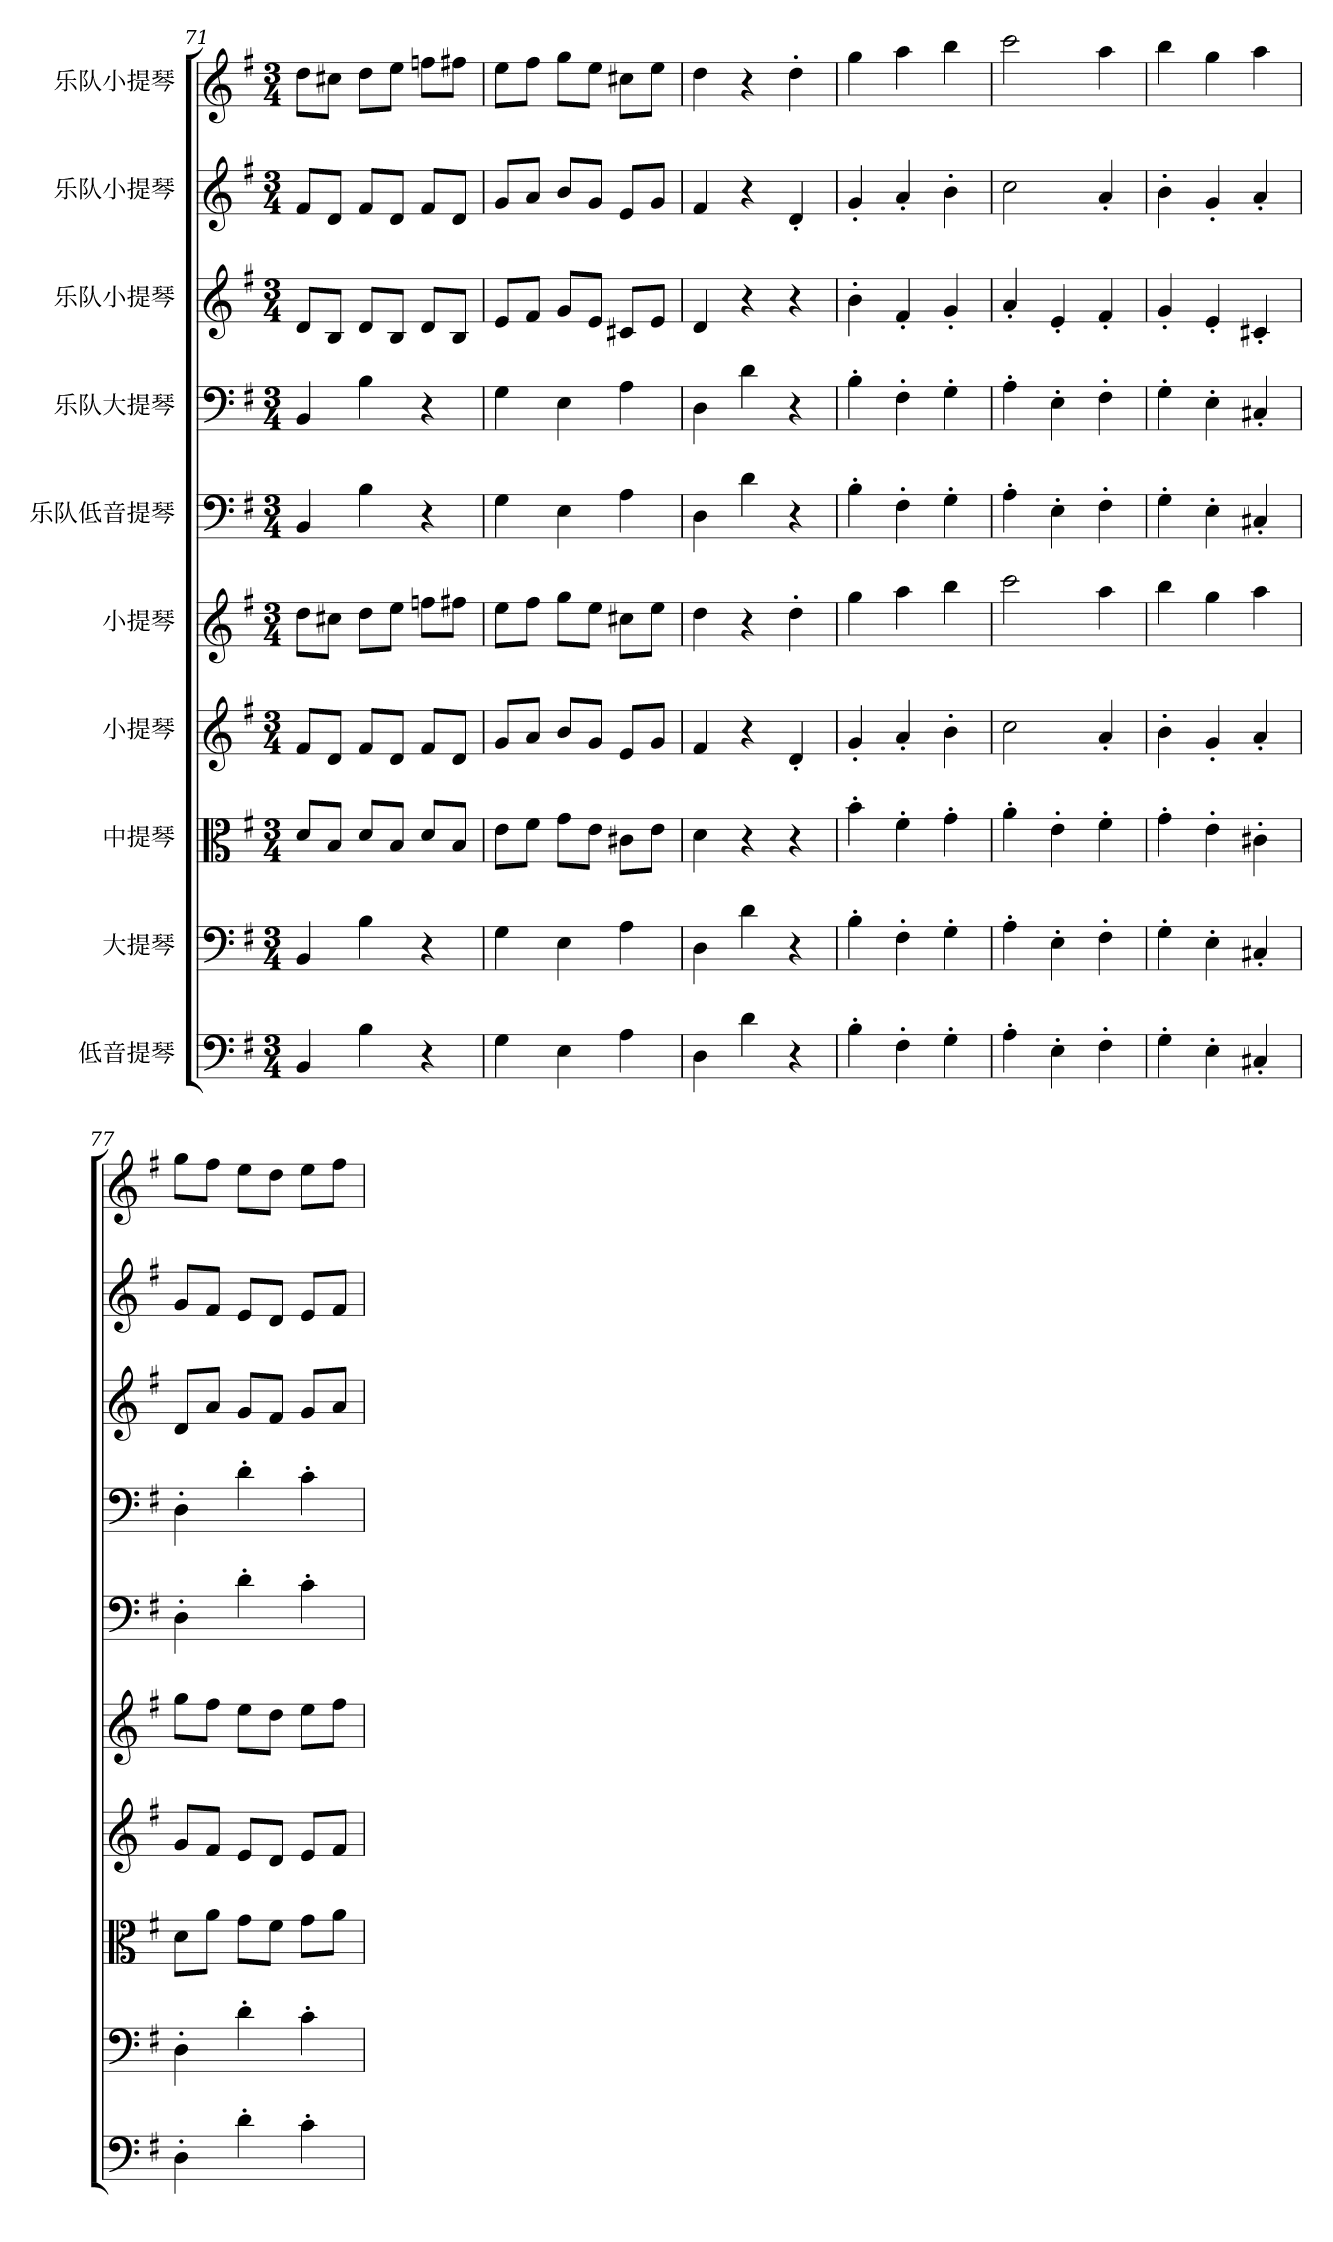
**kern	**kern	**kern	**kern	**kern	**kern	**kern	**kern	**kern	**kern
*part10	*part9	*part8	*part7	*part6	*part5	*part4	*part3	*part2	*part1
*staff10	*staff9	*staff8	*staff7	*staff6	*staff5	*staff4	*staff3	*staff2	*staff1
*I"低音提琴	*I"大提琴	*I"中提琴	*I"小提琴	*I"小提琴	*I"乐队低音提琴	*I"乐队大提琴	*I"乐队小提琴	*I"乐队小提琴	*I"乐队小提琴
*clefF4	*clefF4	*clefC3	*clefG2	*clefG2	*clefF4	*clefF4	*clefG2	*clefG2	*clefG2
*ITrd7c12	*	*	*	*	*ITrd7c12	*	*	*	*
*k[f#]	*k[f#]	*k[f#]	*k[f#]	*k[f#]	*k[f#]	*k[f#]	*k[f#]	*k[f#]	*k[f#]
*M3/4	*M3/4	*M3/4	*M3/4	*M3/4	*M3/4	*M3/4	*M3/4	*M3/4	*M3/4
=71	=71	=71	=71	=71	=71	=71	=71	=71	=71
4BBB/	4BB/	8d/L	8f#/L	8dd\L	4BBB/	4BB/	8d/L	8f#/L	8dd\L
.	.	8B/J	8d/J	8cc#X\J	.	.	8B/J	8d/J	8cc#X\J
4BB\	4B\	8d/L	8f#/L	8dd\L	4BB\	4B\	8d/L	8f#/L	8dd\L
.	.	8B/J	8d/J	8ee\J	.	.	8B/J	8d/J	8ee\J
4r	4r	8d/L	8f#/L	8ffn\L	4r	4r	8d/L	8f#/L	8ffn\L
.	.	8B/J	8d/J	8ff#X\J	.	.	8B/J	8d/J	8ff#X\J
=72	=72	=72	=72	=72	=72	=72	=72	=72	=72
4GG\	4G\	8e\L	8g/L	8ee\L	4GG\	4G\	8e/L	8g/L	8ee\L
.	.	8f#\J	8a/J	8ff#\J	.	.	8f#/J	8a/J	8ff#\J
4EE\	4E\	8g\L	8b/L	8gg\L	4EE\	4E\	8g/L	8b/L	8gg\L
.	.	8e\J	8g/J	8ee\J	.	.	8e/J	8g/J	8ee\J
4AA\	4A\	8c#X\L	8e/L	8cc#X\L	4AA\	4A\	8c#X/L	8e/L	8cc#X\L
.	.	8e\J	8g/J	8ee\J	.	.	8e/J	8g/J	8ee\J
!!LO:PB:g=z
=73	=73	=73	=73	=73	=73	=73	=73	=73	=73
*	*	*	*	*	*	*	*	*	*MM122
4DD\	4D\	4d\	4f#/	4dd\	4DD\	4D\	4d/	4f#/	4dd\
4D\	4d\	4r	4r	4r	4D\	4d\	4r	4r	4r
4r	4r	4r	4d'/	4dd'\	4r	4r	4r	4d'/	4dd'\
=74	=74	=74	=74	=74	=74	=74	=74	=74	=74
*	*	*	*	*	*	*	*	*	*MM126
4BB'\	4B'\	4b'\	4g'/	4gg\	4BB'\	4B'\	4b'\	4g'/	4gg\
4FF#'\	4F#'\	4f#'\	4a'/	4aa\	4FF#'\	4F#'\	4f#'/	4a'/	4aa\
4GG'\	4G'\	4g'\	4b'\	4bb\	4GG'\	4G'\	4g'/	4b'\	4bb\
=75	=75	=75	=75	=75	=75	=75	=75	=75	=75
4AA'\	4A'\	4a'\	2cc\	2ccc\	4AA'\	4A'\	4a'/	2cc\	2ccc\
4EE'\	4E'\	4e'\	.	.	4EE'\	4E'\	4e'/	.	.
4FF#'\	4F#'\	4f#'\	4a'/	4aa\	4FF#'\	4F#'\	4f#'/	4a'/	4aa\
=76	=76	=76	=76	=76	=76	=76	=76	=76	=76
4GG'\	4G'\	4g'\	4b'\	4bb\	4GG'\	4G'\	4g'/	4b'\	4bb\
4EE'\	4E'\	4e'\	4g'/	4gg\	4EE'\	4E'\	4e'/	4g'/	4gg\
4CC#X'/	4C#X'/	4c#X'\	4a'/	4aa\	4CC#X'/	4C#X'/	4c#X'/	4a'/	4aa\
=77	=77	=77	=77	=77	=77	=77	=77	=77	=77
4DD'\	4D'\	8d\L	8g/L	8gg\L	4DD'\	4D'\	8d/L	8g/L	8gg\L
.	.	8a\J	8f#/J	8ff#\J	.	.	8a/J	8f#/J	8ff#\J
4D'\	4d'\	8g\L	8e/L	8ee\L	4D'\	4d'\	8g/L	8e/L	8ee\L
.	.	8f#\J	8d/J	8dd\J	.	.	8f#/J	8d/J	8dd\J
4C'\	4c'\	8g\L	8e/L	8ee\L	4C'\	4c'\	8g/L	8e/L	8ee\L
.	.	8a\J	8f#/J	8ff#\J	.	.	8a/J	8f#/J	8ff#\J
=	=	=	=	=	=	=	=	=	=
*-	*-	*-	*-	*-	*-	*-	*-	*-	*-
